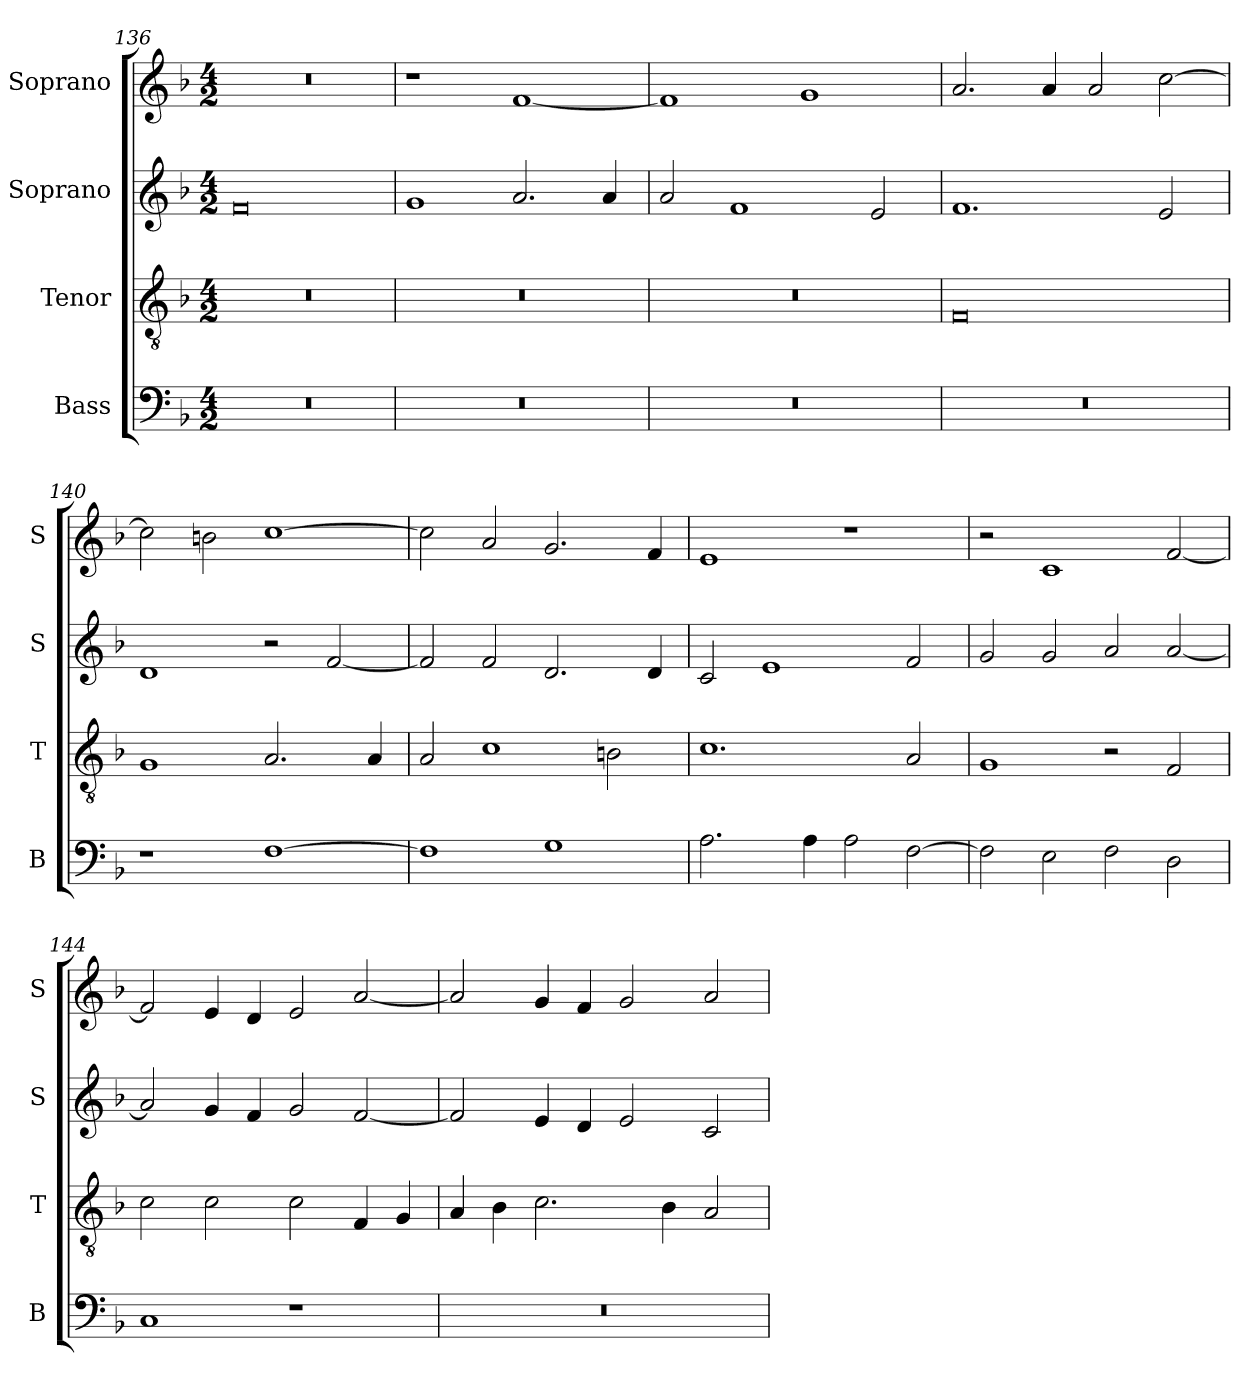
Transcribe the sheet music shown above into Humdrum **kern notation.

**kern	**kern	**kern	**kern
*part4	*part3	*part2	*part1
*staff4	*staff3	*staff2	*staff1
*I"Bass	*I"Tenor	*I"Soprano	*I"Soprano
*I'B	*I'T	*I'S	*I'S
*clefF4	*clefGv2	*clefG2	*clefG2
*k[b-]	*k[b-]	*k[b-]	*k[b-]
*F:ion	*F:ion	*F:ion	*F:ion
*M4/2	*M4/2	*M4/2	*M4/2
=136	=136	=136	=136
0r	0r	0f	0r
=137	=137	=137	=137
0r	0r	1g	1r
.	.	2.a	[1f
.	.	4a	.
=138	=138	=138	=138
0r	0r	2a	1f]
.	.	1f	.
.	.	.	1g
.	.	2e	.
=139	=139	=139	=139
0r	0F	1.f	2.a
.	.	.	4a
.	.	.	2a
.	.	2e	[2cc
=140	=140	=140	=140
1r	1G	1d	2cc]
.	.	.	2bn
[1F	2.A	2r	[1cc
.	.	[2f	.
.	4A	.	.
=141	=141	=141	=141
1F]	2A	2f]	2cc]
.	1c	2f	2a
1G	.	2.d	2.g
.	2Bn	.	.
.	.	4d	4f
=142	=142	=142	=142
2.A	1.c	2c	1e
.	.	1e	.
4A	.	.	.
2A	.	.	1r
[2F	2A	2f	.
=143	=143	=143	=143
2F]	1G	2g	2r
2E	.	2g	1c
2F	2r	2a	.
2D	2F	[2a	[2f
=144	=144	=144	=144
1C	2c	2a]	2f]
.	2c	4g	4e
.	.	4f	4d
1r	2c	2g	2e
.	4F	[2f	[2a
.	4G	.	.
=145	=145	=145	=145
0r	4A	2f]	2a]
.	4B-	.	.
.	2.c	4e	4g
.	.	4d	4f
.	.	2e	2g
.	4B-	.	.
.	2A	2c	2a
=	=	=	=
*-	*-	*-	*-
